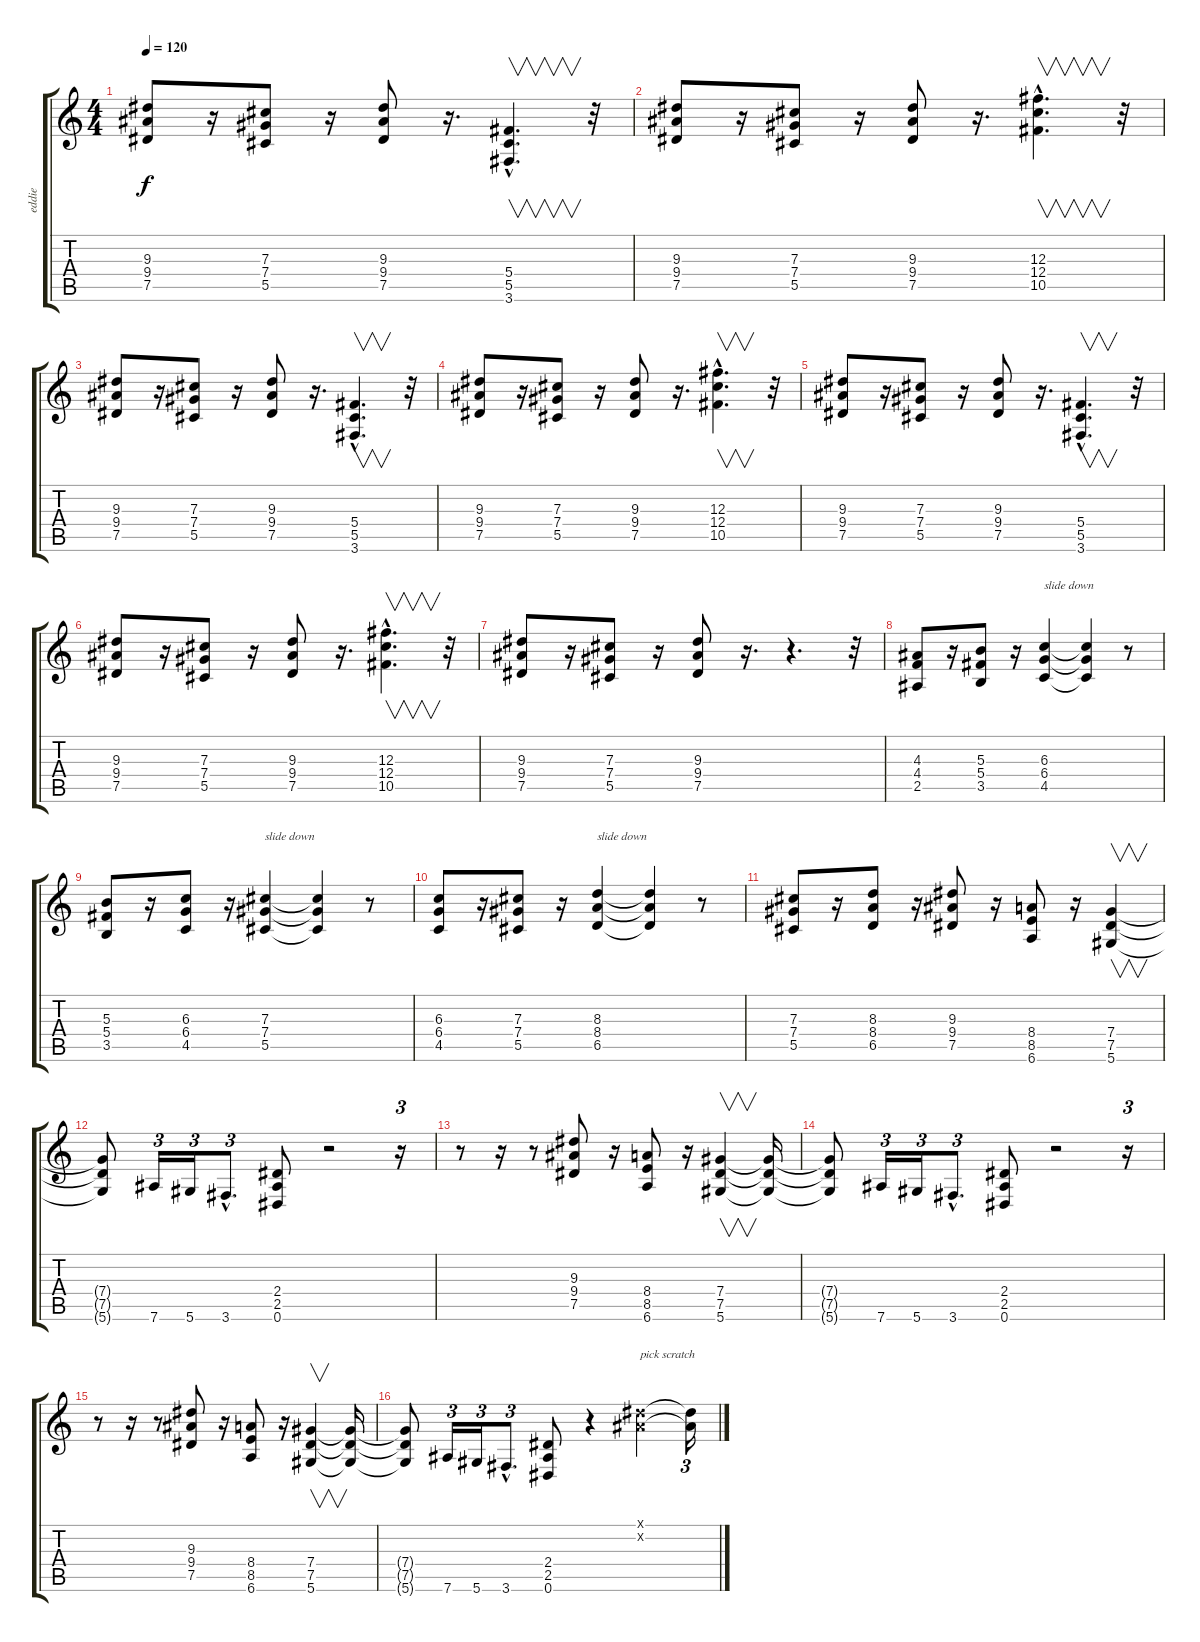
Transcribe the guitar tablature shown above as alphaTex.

\track ("eddie" "eddie") {instrument distortionguitar}
\staff {score tabs}
\tuning (Eb4 Bb3 Gb3 Db3 Ab2 Eb2) {hide}
\ts (4 4)
\tempo 120
\clef g2
\ks c
(9.3 9.4 7.5).8{dy f} r.16 (7.3 7.4 5.5).8 r.16 (9.3 9.4 7.5).8 r.16{d} (5.4{hac} 5.5{hac} 3.6{hac}).4{v d} r.32 |
(9.3 9.4 7.5).8 r.16 (7.3 7.4 5.5).8 r.16 (9.3 9.4 7.5).8 r.16{d} (12.3{hac} 12.4{hac} 10.5{hac}).4{v d} r.32 |
(9.3 9.4 7.5).8 r.16 (7.3 7.4 5.5).8 r.16 (9.3 9.4 7.5).8 r.16{d} (5.4{hac} 5.5{hac} 3.6{hac}).4{v d} r.32 |
(9.3 9.4 7.5).8 r.16 (7.3 7.4 5.5).8 r.16 (9.3 9.4 7.5).8 r.16{d} (12.3{hac} 12.4{hac} 10.5{hac}).4{v d} r.32 |
(9.3 9.4 7.5).8 r.16 (7.3 7.4 5.5).8 r.16 (9.3 9.4 7.5).8 r.16{d} (5.4{hac} 5.5{hac} 3.6{hac}).4{v d} r.32 |
(9.3 9.4 7.5).8 r.16 (7.3 7.4 5.5).8 r.16 (9.3 9.4 7.5).8 r.16{d} (12.3{hac} 12.4{hac} 10.5{hac}).4{v d} r.32 |
(9.3 9.4 7.5).8 r.16 (7.3 7.4 5.5).8 r.16 (9.3 9.4 7.5).8 r.16{d} r.4{d} r.32 |
(4.3 4.4 2.5).8 r.16 (5.3 5.4 3.5).8 r.16 (6.3 6.4 4.5).4{txt "slide down"} (6.3{t} 6.4{t} 4.5{t}).4 r.8 |
(5.3 5.4 3.5).8 r.16 (6.3 6.4 4.5).8 r.16 (7.3 7.4 5.5).4{txt "slide down"} (7.3{t} 7.4{t} 5.5{t}).4 r.8 |
(6.3 6.4 4.5).8 r.16 (7.3 7.4 5.5).8 r.16 (8.3 8.4 6.5).4{txt "slide down"} (8.3{t} 8.4{t} 6.5{t}).4 r.8 |
(7.3 7.4 5.5).8 r.16 (8.3 8.4 6.5).8 r.16 (9.3 9.4 7.5).8 r.16 (8.4 8.5 6.6).8 r.16 (7.4 7.5 5.6).4{v} |
(7.4{t} 7.5{t} 5.6{t}).8 7.6.16{tu (3 2)} 5.6.16{tu (3 2)} 3.6{hac}.8{d tu (3 2)} (2.4 2.5 0.6).8 r.2 r.16{tu (3 2)} |
r.8 r.16 r.8 (9.3 9.4 7.5).8 r.16 (8.4 8.5 6.6).8 r.16 (7.4 7.5 5.6).4{v} (7.4{t} 7.5{t} 5.6{t}).16 |
(7.4{t} 7.5{t} 5.6{t}).8 7.6.16{tu (3 2)} 5.6.16{tu (3 2)} 3.6{hac}.8{d tu (3 2)} (2.4 2.5 0.6).8 r.2 r.16{tu (3 2)} |
r.8 r.16 r.8 (9.3 9.4 7.5).8 r.16 (8.4 8.5 6.6).8 r.16 (7.4 7.5 5.6).4{v} (7.4{t} 7.5{t} 5.6{t}).16 |
(7.4{t} 7.5{t} 5.6{t}).8 7.6.16{tu (3 2)} 5.6.16{tu (3 2)} 3.6{hac}.8{d tu (3 2)} (2.4 2.5 0.6).8 r.4 (0.1{x} 0.2{x}).4{txt "pick scratch"} (0.1{t} 0.2{t}).16{tu (3 2)}
